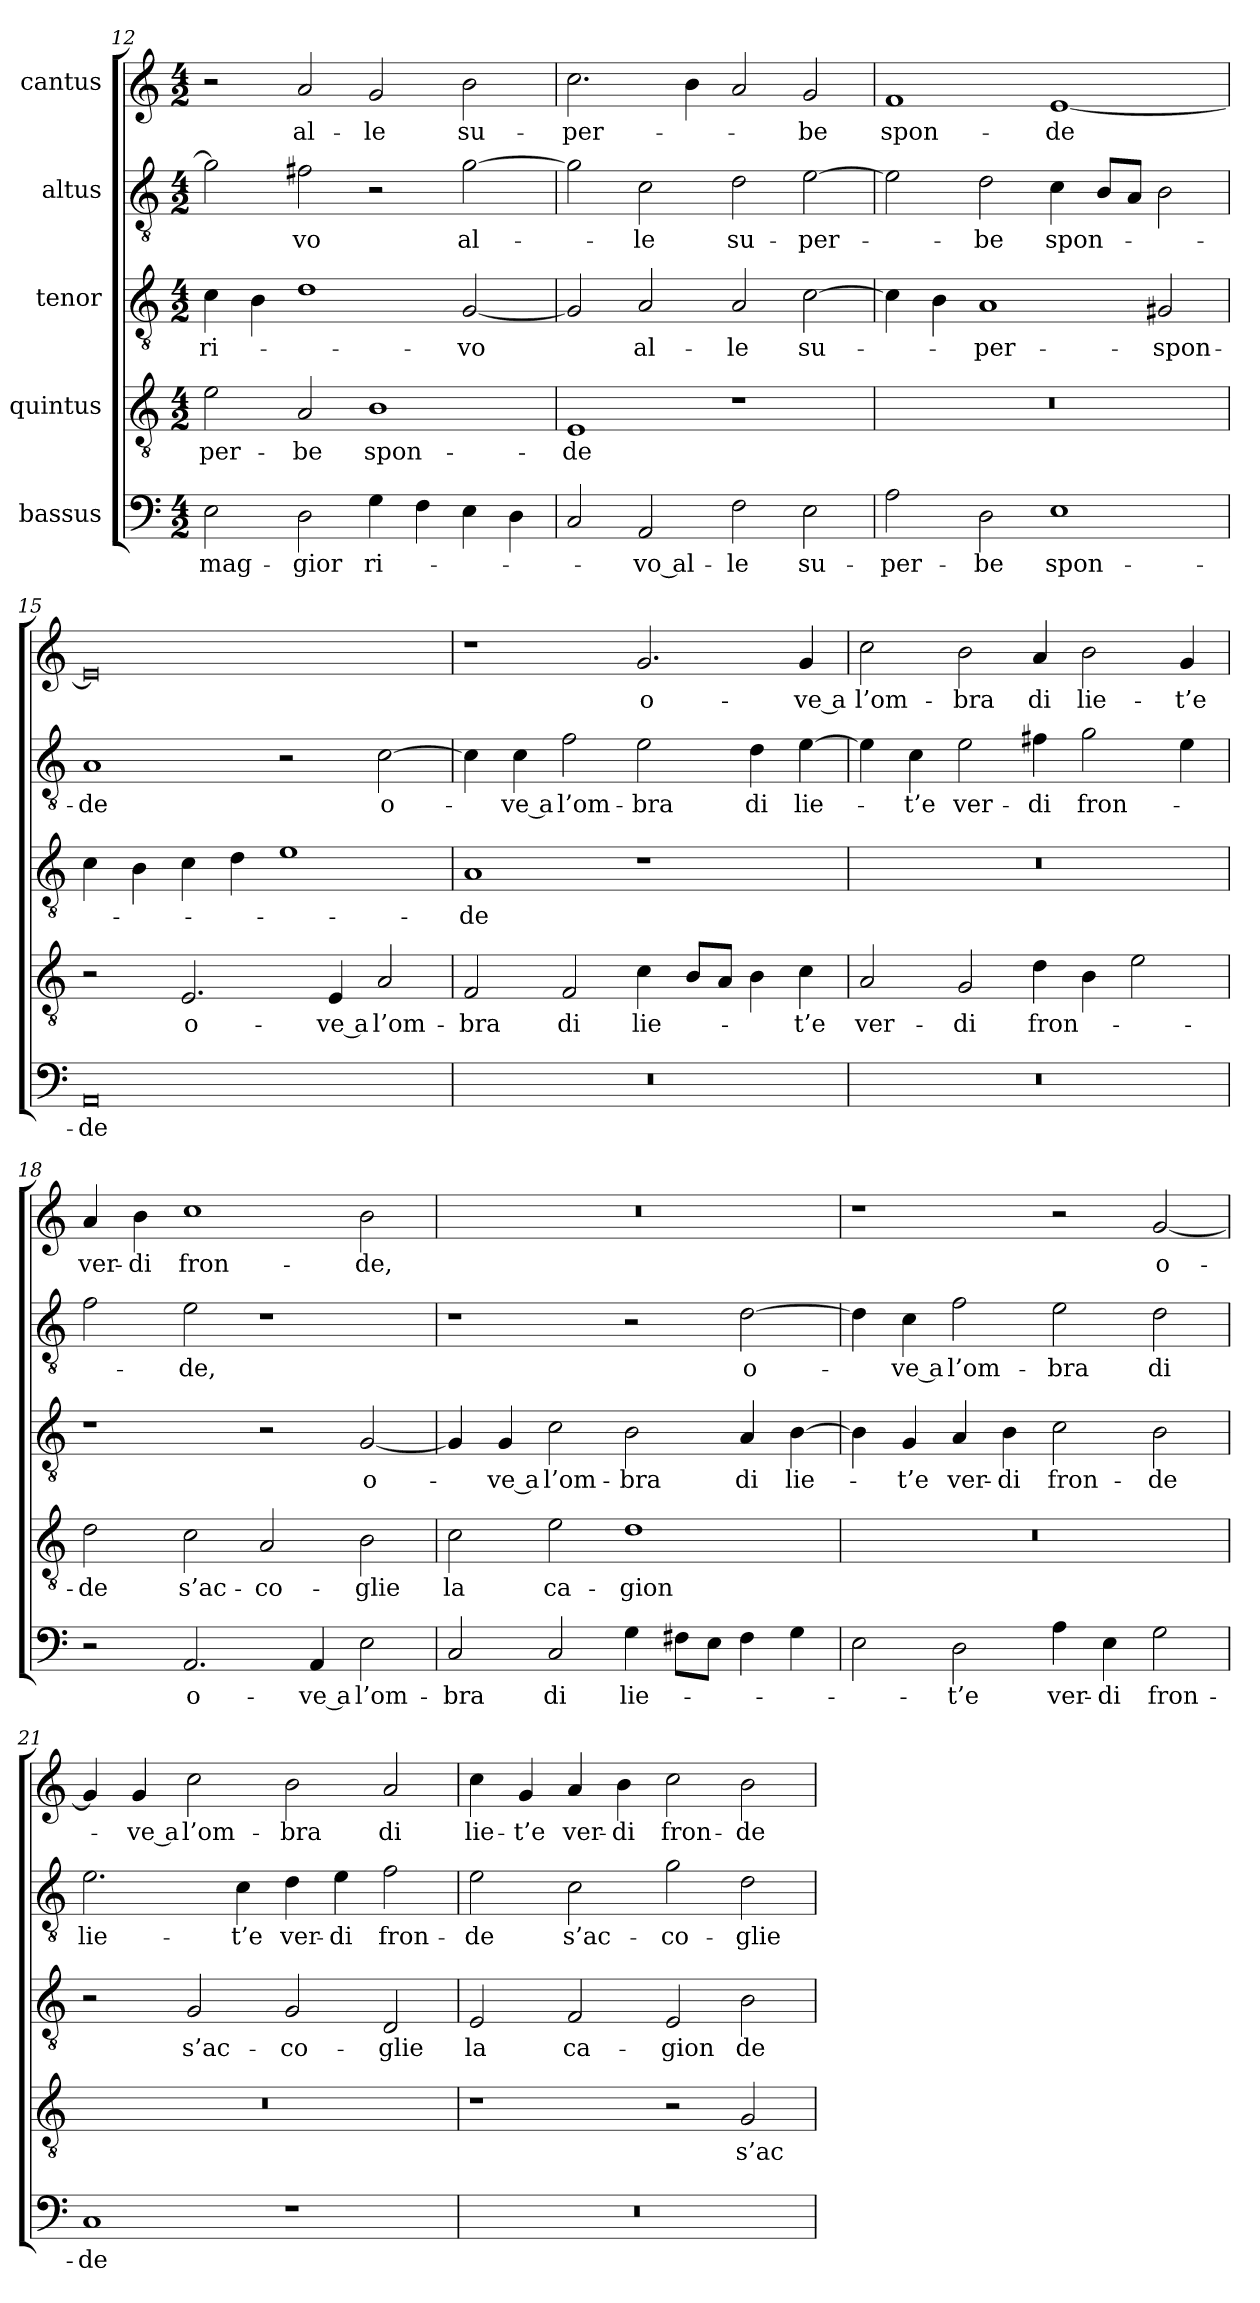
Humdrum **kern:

**kern	**text	**kern	**text	**kern	**text	**kern	**text	**kern	**text
*part5	*part5	*part4	*part4	*part3	*part3	*part2	*part2	*part1	*part1
*staff5	*staff5	*staff4	*staff4	*staff3	*staff3	*staff2	*staff2	*staff1	*staff1
*I"bassus	*	*I"quintus	*	*I"tenor	*	*I"altus	*	*I"cantus	*
*clefF4	*	*clefGv2	*	*clefGv2	*	*clefGv2	*	*clefG2	*
*k[]	*	*k[]	*	*k[]	*	*k[]	*	*k[]	*
*M4/2	*	*M4/2	*	*M4/2	*	*M4/2	*	*M4/2	*
=12	=12	=12	=12	=12	=12	=12	=12	=12	=12
2E\	mag-	2e\	-per-	4c\	ri-	2g\]	.	2r	.
.	.	.	.	4B\	.	.	.	.	.
2D\	-gior	2A/	-be	1d\	.	2f#X\	-vo	2a/	al-
4G\	ri-	1B\	spon-	.	.	2r	.	2g/	-le
4F\	.	.	.	.	.	.	.	.	.
4E\	.	.	.	[2G/	-vo	[2g\	al-	2b\	su-
4D\	.	.	.	.	.	.	.	.	.
=13	=13	=13	=13	=13	=13	=13	=13	=13	=13
2C/	.	1E/	-de	2G/]	.	2g\]	.	2.cc\	-per-
2AA/	-vo al-	.	.	2A/	al-	2c\	-le	.	.
.	.	.	.	.	.	.	.	4b\	.
2F\	-le	1r	.	2A/	-le	2d\	su-	2a/	.
2E\	su-	.	.	[2c\	su-	[2e\	-per-	2g/	-be
=14	=14	=14	=14	=14	=14	=14	=14	=14	=14
2A\	-per-	0r	.	4c\]	.	2e\]	.	1f/	spon-
.	.	.	.	4B\	.	.	.	.	.
2D\	-be	.	.	1A/	-per-	2d\	-be	.	.
1E\	spon-	.	.	.	.	4c\	spon-	[1e/	-de
.	.	.	.	.	.	8B/L	.	.	.
.	.	.	.	.	.	8A/J	.	.	.
.	.	.	.	2G#X/	spon-	2B\	.	.	.
=15	=15	=15	=15	=15	=15	=15	=15	=15	=15
0AA/	-de	2r	.	4c\	.	1A/	-de	0e/]	.
.	.	.	.	4B\	.	.	.	.	.
.	.	2.E/	o-	4c\	.	.	.	.	.
.	.	.	.	4d\	.	.	.	.	.
.	.	.	.	1e\	.	2r	.	.	.
.	.	4E/	-ve a	.	.	.	.	.	.
.	.	2A/	l’om-	.	.	[2c\	o-	.	.
=16	=16	=16	=16	=16	=16	=16	=16	=16	=16
0r	.	2F/	-bra	1A/	-de	4c\]	.	1r	.
.	.	.	.	.	.	4c\	-ve a	.	.
.	.	2F/	di	.	.	2f\	l’om-	.	.
.	.	4c\	lie-	1r	.	2e\	-bra	2.g/	o-
.	.	8B/L	.	.	.	.	.	.	.
.	.	8A/J	.	.	.	.	.	.	.
.	.	4B\	.	.	.	4d\	di	.	.
.	.	4c\	-t’e	.	.	[4e\	lie-	4g/	-ve a
=17	=17	=17	=17	=17	=17	=17	=17	=17	=17
0r	.	2A/	ver-	0r	.	4e\]	.	2cc\	l’om-
.	.	.	.	.	.	4c\	-t’e	.	.
.	.	2G/	-di	.	.	2e\	ver-	2b\	-bra
.	.	4d\	fron-	.	.	4f#X\	-di	4a/	di
.	.	4B\	.	.	.	2g\	fron-	2b\	lie-
.	.	2e\	.	.	.	.	.	.	.
.	.	.	.	.	.	4e\	.	4g/	-t’e
=18	=18	=18	=18	=18	=18	=18	=18	=18	=18
2r	.	2d\	-de	1r	.	2f\	.	4a/	ver-
.	.	.	.	.	.	.	.	4b\	-di
2.AA/	o-	2c\	s’ac-	.	.	2e\	-de,	1cc\	fron-
.	.	2A/	-co-	2r	.	1r	.	.	.
4AA/	-ve a	.	.	.	.	.	.	.	.
2E\	l’om-	2B\	-glie	[2G/	o-	.	.	2b\	-de,
=19	=19	=19	=19	=19	=19	=19	=19	=19	=19
2C/	-bra	2c\	la	4G/]	.	1r	.	0r	.
.	.	.	.	4G/	-ve a	.	.	.	.
2C/	di	2e\	ca-	2c\	l’om-	.	.	.	.
4G\	lie-	1d\	-gion	2B\	-bra	2r	.	.	.
8F#X\L	.	.	.	.	.	.	.	.	.
8E\J	.	.	.	.	.	.	.	.	.
4F#\	.	.	.	4A/	di	[2d\	o-	.	.
4G\	.	.	.	[4B\	lie-	.	.	.	.
=20	=20	=20	=20	=20	=20	=20	=20	=20	=20
2E\	.	0r	.	4B\]	.	4d\]	.	1r	.
.	.	.	.	4G/	-t’e	4c\	-ve a	.	.
2D\	-t’e	.	.	4A/	ver-	2f\	l’om-	.	.
.	.	.	.	4B\	-di	.	.	.	.
4A\	ver-	.	.	2c\	fron-	2e\	-bra	2r	.
4E\	-di	.	.	.	.	.	.	.	.
2G\	fron-	.	.	2B\	-de	2d\	di	[2g/	o-
=21	=21	=21	=21	=21	=21	=21	=21	=21	=21
1C/	-de	0r	.	2r	.	2.e\	lie-	4g/]	.
.	.	.	.	.	.	.	.	4g/	-ve a
.	.	.	.	2G/	s’ac-	.	.	2cc\	l’om-
.	.	.	.	.	.	4c\	-t’e	.	.
1r	.	.	.	2G/	-co-	4d\	ver-	2b\	-bra
.	.	.	.	.	.	4e\	-di	.	.
.	.	.	.	2D/	-glie	2f\	fron-	2a/	di
=22	=22	=22	=22	=22	=22	=22	=22	=22	=22
0r	.	1r	.	2E/	la	2e\	-de	4cc\	lie-
.	.	.	.	.	.	.	.	4g/	-t’e
.	.	.	.	2F/	ca-	2c\	s’ac-	4a/	ver-
.	.	.	.	.	.	.	.	4b\	-di
.	.	2r	.	2E/	-gion	2g\	-co-	2cc\	fron-
.	.	2G/	s’ac-	2B\	de	2d\	-glie	2b\	-de
=	=	=	=	=	=	=	=	=	=
*-	*-	*-	*-	*-	*-	*-	*-	*-	*-
